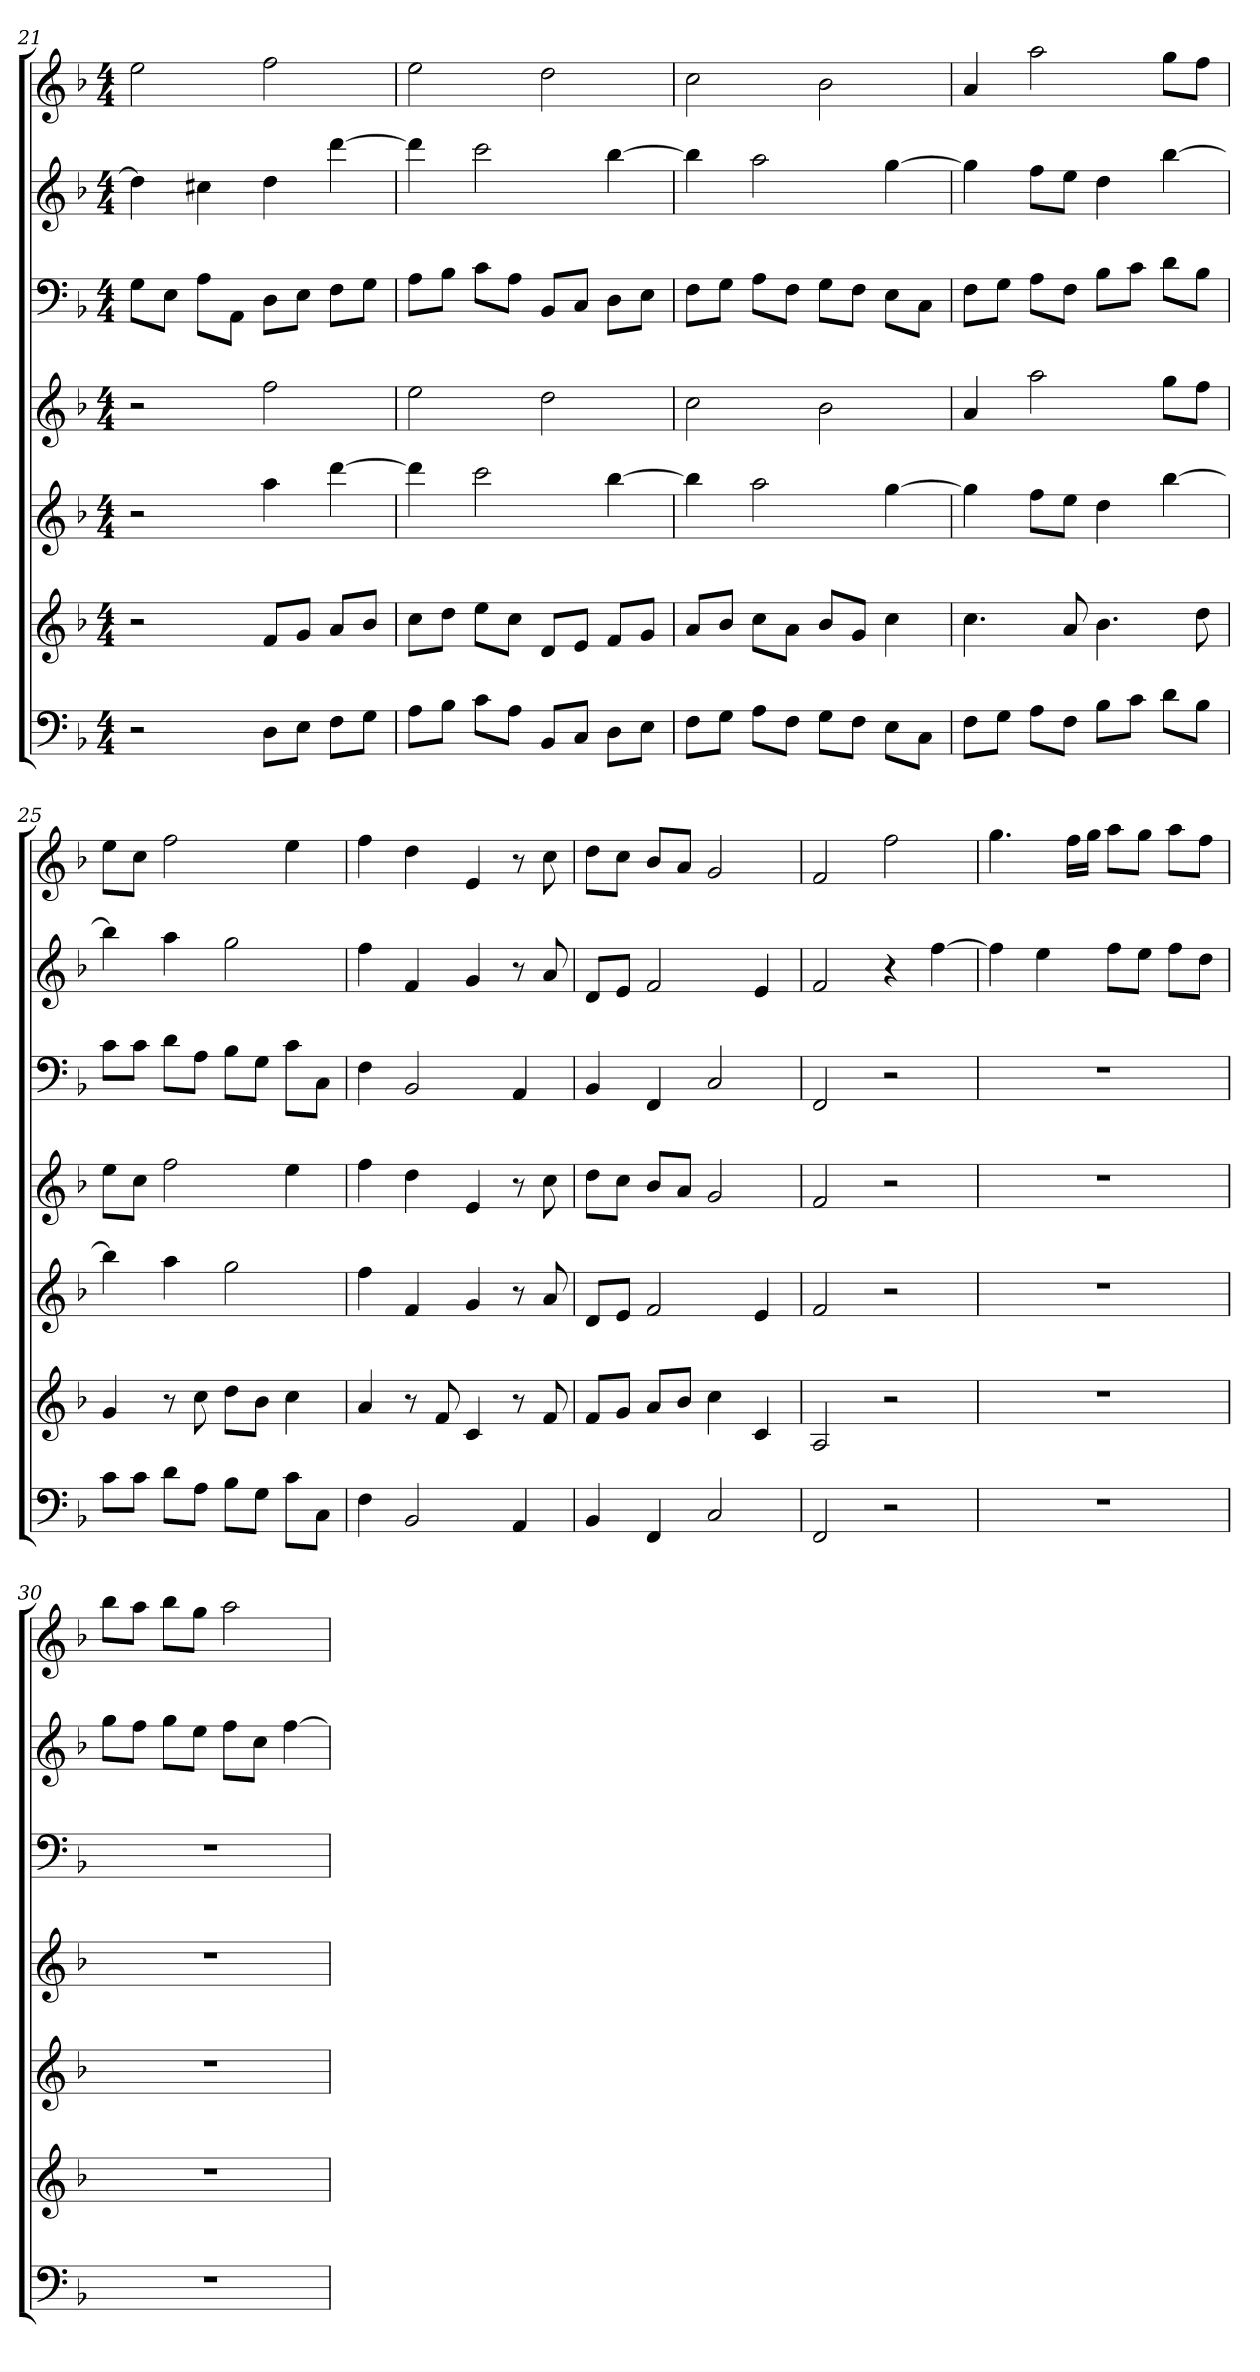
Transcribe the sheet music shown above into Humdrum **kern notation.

**kern	**kern	**kern	**kern	**kern	**kern	**kern
*part7	*part6	*part5	*part4	*part3	*part2	*part1
*staff7	*staff6	*staff5	*staff4	*staff3	*staff2	*staff1
*k[b-]	*k[b-]	*k[b-]	*k[b-]	*k[b-]	*k[b-]	*k[b-]
*F:	*F:	*F:	*F:	*F:	*F:	*F:
*M4/4	*M4/4	*M4/4	*M4/4	*M4/4	*M4/4	*M4/4
=21	=21	=21	=21	=21	=21	=21
2r	2r	2r	2r	8GL	4dd]	2ee
.	.	.	.	8EJ	.	.
.	.	.	.	8AL	4cc#X	.
.	.	.	.	8AAJ	.	.
8DL	8fL	4aa	2ff	8DL	4dd	2ff
8EJ	8gJ	.	.	8EJ	.	.
8FL	8aL	[4ddd	.	8FL	[4ddd	.
8GJ	8b-J	.	.	8GJ	.	.
=22	=22	=22	=22	=22	=22	=22
8AL	8ccL	4ddd]	2ee	8AL	4ddd]	2ee
8B-J	8ddJ	.	.	8B-J	.	.
8cL	8eeL	2ccc	.	8cL	2ccc	.
8AJ	8ccJ	.	.	8AJ	.	.
8BB-L	8dL	.	2dd	8BB-L	.	2dd
8CJ	8eJ	.	.	8CJ	.	.
8DL	8fL	[4bb-	.	8DL	[4bb-	.
8EJ	8gJ	.	.	8EJ	.	.
=23	=23	=23	=23	=23	=23	=23
8FL	8aL	4bb-]	2cc	8FL	4bb-]	2cc
8GJ	8b-J	.	.	8GJ	.	.
8AL	8ccL	2aa	.	8AL	2aa	.
8FJ	8aJ	.	.	8FJ	.	.
8GL	8b-L	.	2b-	8GL	.	2b-
8FJ	8gJ	.	.	8FJ	.	.
8EL	4cc	[4gg	.	8EL	[4gg	.
8CJ	.	.	.	8CJ	.	.
=24	=24	=24	=24	=24	=24	=24
8FL	4.cc	4gg]	4a	8FL	4gg]	4a
8GJ	.	.	.	8GJ	.	.
8AL	.	8ffL	2aa	8AL	8ffL	2aa
8FJ	8a	8eeJ	.	8FJ	8eeJ	.
8B-L	4.b-	4dd	.	8B-L	4dd	.
8cJ	.	.	.	8cJ	.	.
8dL	.	[4bb-	8ggL	8dL	[4bb-	8ggL
8B-J	8dd	.	8ffJ	8B-J	.	8ffJ
=25	=25	=25	=25	=25	=25	=25
8cL	4g	4bb-]	8eeL	8cL	4bb-]	8eeL
8cJ	.	.	8ccJ	8cJ	.	8ccJ
8dL	8r	4aa	2ff	8dL	4aa	2ff
8AJ	8cc	.	.	8AJ	.	.
8B-L	8ddL	2gg	.	8B-L	2gg	.
8GJ	8b-J	.	.	8GJ	.	.
8cL	4cc	.	4ee	8cL	.	4ee
8CJ	.	.	.	8CJ	.	.
=26	=26	=26	=26	=26	=26	=26
4F	4a	4ff	4ff	4F	4ff	4ff
2BB-	8r	4f	4dd	2BB-	4f	4dd
.	8f	.	.	.	.	.
.	4c	4g	4e	.	4g	4e
4AA	8r	8r	8r	4AA	8r	8r
.	8f	8a	8cc	.	8a	8cc
=27	=27	=27	=27	=27	=27	=27
4BB-	8fL	8dL	8ddL	4BB-	8dL	8ddL
.	8gJ	8eJ	8ccJ	.	8eJ	8ccJ
4FF	8aL	2f	8b-L	4FF	2f	8b-L
.	8b-J	.	8aJ	.	.	8aJ
2C	4cc	.	2g	2C	.	2g
.	4c	4e	.	.	4e	.
=28	=28	=28	=28	=28	=28	=28
2FF	2A	2f	2f	2FF	2f	2f
2r	2r	2r	2r	2r	4r	2ff
.	.	.	.	.	[4ff	.
=29	=29	=29	=29	=29	=29	=29
1r	1r	1r	1r	1r	4ff]	4.gg
.	.	.	.	.	4ee	.
.	.	.	.	.	.	16ffLL
.	.	.	.	.	.	16ggJJ
.	.	.	.	.	8ffL	8aaL
.	.	.	.	.	8eeJ	8ggJ
.	.	.	.	.	8ffL	8aaL
.	.	.	.	.	8ddJ	8ffJ
=30	=30	=30	=30	=30	=30	=30
1r	1r	1r	1r	1r	8ggL	8bb-L
.	.	.	.	.	8ffJ	8aaJ
.	.	.	.	.	8ggL	8bb-L
.	.	.	.	.	8eeJ	8ggJ
.	.	.	.	.	8ffL	2aa
.	.	.	.	.	8ccJ	.
.	.	.	.	.	[4ff	.
=	=	=	=	=	=	=
*-	*-	*-	*-	*-	*-	*-
